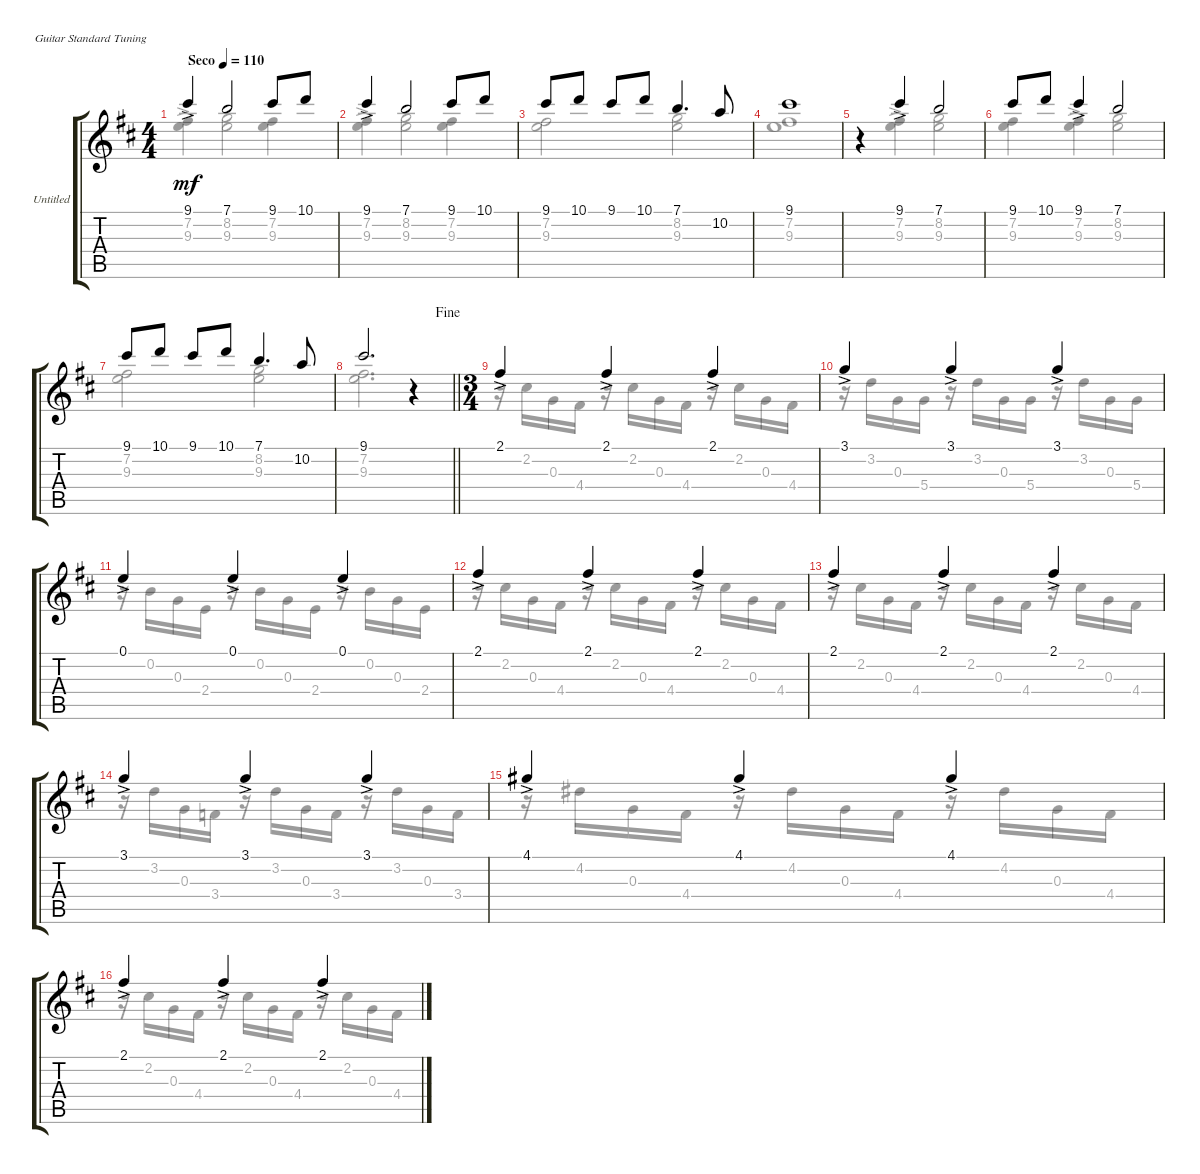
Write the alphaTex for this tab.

\bracketExtendMode groupsimilarinstruments
\firstSystemTrackNameOrientation horizontal
\otherSystemsTrackNameOrientation horizontal
\track ("Untitled" "Untitled") {instrument acousticguitarnylon}
\staff {score tabs}
\tuning (E4 B3 G3 D3 A2 E2)
\voice
\ts (4 4)
\tempo (110 "Seco")
\clef g2
\ks d
9.1{ac}.4{dy mf instrument acousticguitarnylon} 7.1.2 9.1.8 10.1.8 |
9.1{ac}.4 7.1.2 9.1.8 10.1.8 |
9.1.8 10.1.8 9.1.8 10.1.8 7.1.4{d} 10.2.8 |
9.1.1 |
r.4 9.1{ac}.4 7.1.2 |
9.1.8 10.1.8 9.1{ac}.4 7.1.2 |
9.1.8 10.1.8 9.1.8 10.1.8 7.1.4{d} 10.2.8 |
\jump fine
\barLineRight lightlight
9.1.2{d} r.4 |
\ts (3 4)
2.1{ac}.4 2.1{ac}.4 2.1{ac}.4 |
3.1{ac}.4 3.1{ac}.4 3.1{ac}.4 |
0.1{ac}.4 0.1{ac}.4 0.1{ac}.4 |
2.1{ac}.4 2.1{ac}.4 2.1{ac}.4 |
2.1{ac}.4 2.1{ac}.4 2.1{ac}.4 |
3.1{ac}.4 3.1{ac}.4 3.1{ac}.4 |
4.1{ac}.4 4.1{ac}.4 4.1{ac}.4 |
2.1{ac}.4 2.1{ac}.4 2.1{ac}.4
\voice
\clef g2
\ottava regular
\simile none
\ks d
(7.2{ac} 9.3{ac}).4{dy mf} (8.2 9.3).2 (7.2 9.3).4 |
(7.2{ac} 9.3{ac}).4 (8.2 9.3).2 (7.2 9.3).4 |
(7.2 9.3).2 (8.2 9.3).2 |
(7.2 9.3).1 |
r.4 (7.2{ac} 9.3{ac}).4 (8.2 9.3).2 |
(7.2 9.3).4 (7.2{ac} 9.3{ac}).4 (8.2 9.3).2 |
(7.2 9.3).2 (8.2 9.3).2 |
\barLineRight lightlight
(7.2 9.3).2{d} r.4 |
r.16 2.2.16 0.3.16 4.4.16 r.16 2.2.16 0.3.16 4.4.16 r.16 2.2.16 0.3.16 4.4.16 |
r.16 3.2.16 0.3.16 5.4.16 r.16 3.2.16 0.3.16 5.4.16 r.16 3.2.16 0.3.16 5.4.16 |
r.16 0.2.16 0.3.16 2.4.16 r.16 0.2.16 0.3.16 2.4.16 r.16 0.2.16 0.3.16 2.4.16 |
r.16 2.2.16 0.3.16 4.4.16 r.16 2.2.16 0.3.16 4.4.16 r.16 2.2.16 0.3.16 4.4.16 |
r.16 2.2.16 0.3.16 4.4.16 r.16 2.2.16 0.3.16 4.4.16 r.16 2.2.16 0.3.16 4.4.16 |
r.16 3.2.16 0.3.16 3.4.16 r.16 3.2.16 0.3.16 3.4.16 r.16 3.2.16 0.3.16 3.4.16 |
r.16 4.2.16 0.3.16 4.4.16 r.16 4.2.16 0.3.16 4.4.16 r.16 4.2.16 0.3.16 4.4.16 |
r.16 2.2.16 0.3.16 4.4.16 r.16 2.2.16 0.3.16 4.4.16 r.16 2.2.16 0.3.16 4.4.16
